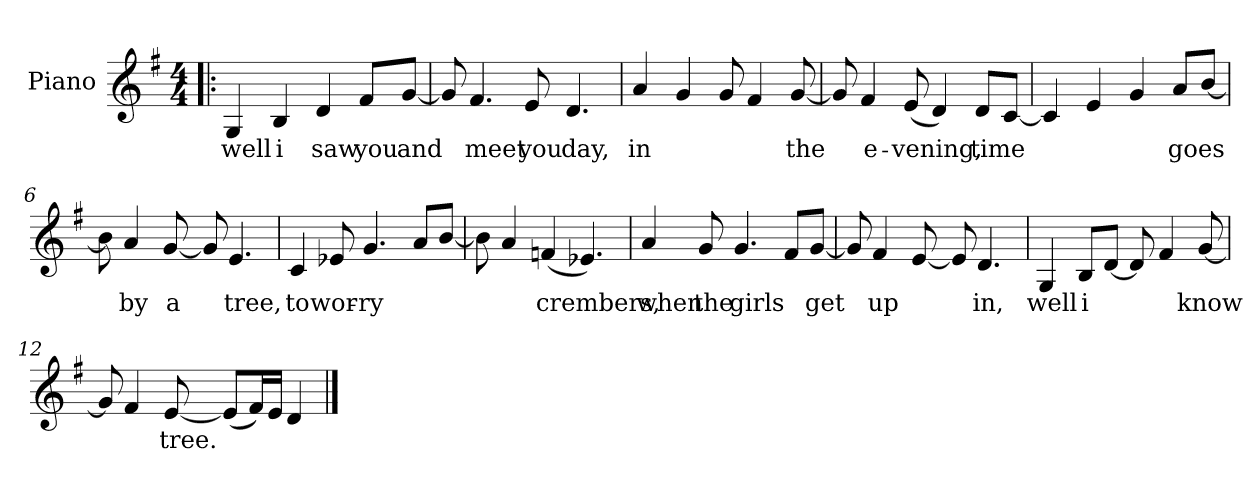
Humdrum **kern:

**kern	**text
*part1	*part1
*staff1	*staff1
*I"Piano	*
*I'Pno.	*
*clefG2	*
*k[f#]	*
*G:	*
*M4/4	*
=1!|:	=1!|:
4G/	well
4B/	i
4d/	saw
8f#/L	you
[8g/J	and
=2	=2
8g/]	.
4.f#/	meet
8e/	you
4.d/	day,
=3	=3
4a/	in
4g/	--
8g/	--
4f#/	--
[8g/	the
=4	=4
8g/]	.
4f#/	e-
(<8e/	-vening,
4d/)	.
8d/L	time
[8c/J	--
=5	=5
4c/]	.
4e/	--
4g/	--
8a/L	goes
[8b/J	--
=6	=6
8b\]	.
4a/	by
[8g/	a
8g/]	.
4.e/	tree,
=7	=7
4c/	to
8e-X/	wor-
4.g/	-ry
8a/L	--
[8b/J	--
=8	=8
8b\]	.
4a/	--
(<4fn/	crembers,
4.e-X/)	.
=9	=9
4a/	when
8g/	the
4.g/	girls
8f#/L	--
[8g/J	get
=10	=10
8g/]	.
4f#/	up
[8e/	--
8e/]	.
4.d/	in,
=11	=11
4G/	well
8B/L	i
[8d/J	--
8d/]	.
4f#/	--
[8g/	know
=12	=12
8g/]	.
4f#/	--
[8e/	tree.
(<8e/L]	.
16f#/L)	.
16e/JJ	.
4d/	.
==	==
*-	*-
